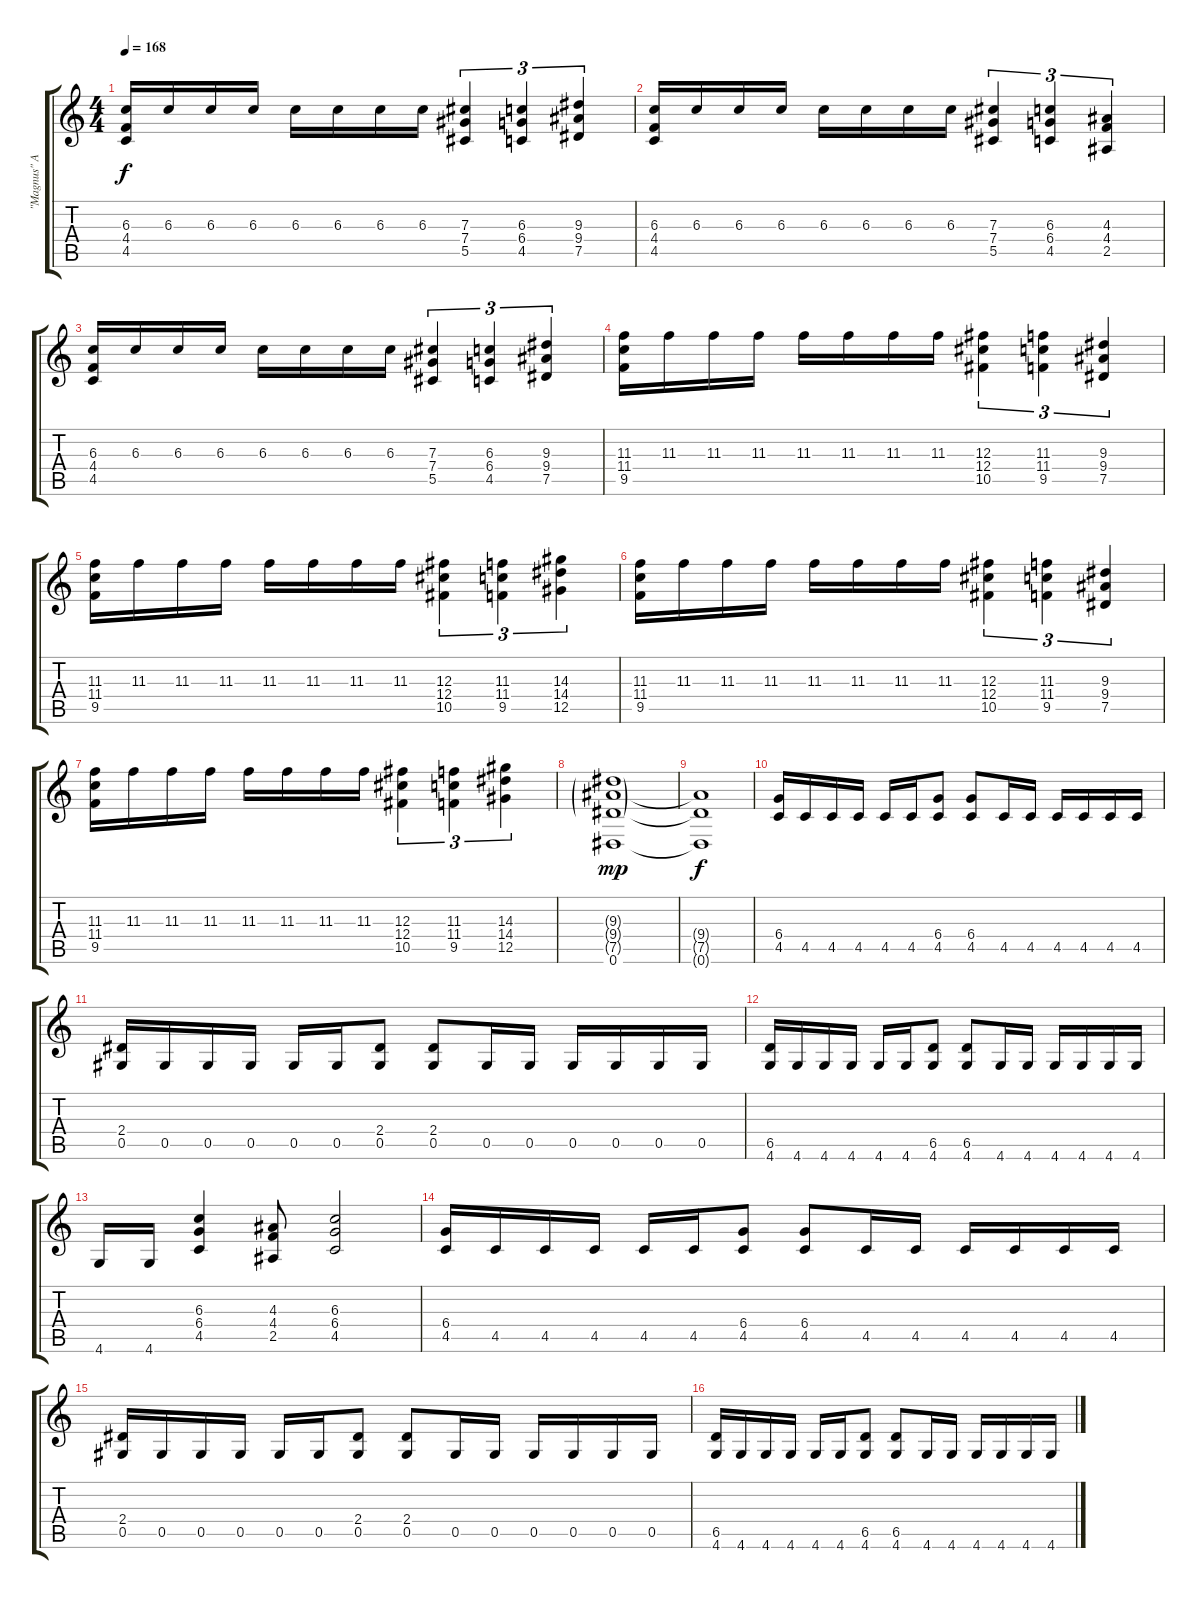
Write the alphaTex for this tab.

\track ("\"Magnus\" Armin Siepen" "\"Magnus\" A") {instrument distortionguitar}
\staff {score tabs}
\tuning (Eb4 Bb3 Gb3 Db3 Ab2 Eb2) {hide}
\ts (4 4)
\tempo 168
\clef g2
\ks c
(6.3 4.4 4.5).16{dy f} 6.3.16 6.3.16 6.3.16 6.3.16 6.3.16 6.3.16 6.3.16 (7.3 7.4 5.5).4{tu (3 2)} (6.3 6.4 4.5).4{tu (3 2)} (9.3 9.4 7.5).4{tu (3 2)} |
(6.3 4.4 4.5).16 6.3.16 6.3.16 6.3.16 6.3.16 6.3.16 6.3.16 6.3.16 (7.3 7.4 5.5).4{tu (3 2)} (6.3 6.4 4.5).4{tu (3 2)} (4.3 4.4 2.5).4{tu (3 2)} |
(6.3 4.4 4.5).16 6.3.16 6.3.16 6.3.16 6.3.16 6.3.16 6.3.16 6.3.16 (7.3 7.4 5.5).4{tu (3 2)} (6.3 6.4 4.5).4{tu (3 2)} (9.3 9.4 7.5).4{tu (3 2)} |
(11.3 11.4 9.5).16 11.3.16 11.3.16 11.3.16 11.3.16 11.3.16 11.3.16 11.3.16 (12.3 12.4 10.5).4{tu (3 2)} (11.3 11.4 9.5).4{tu (3 2)} (9.3 9.4 7.5).4{tu (3 2)} |
(11.3 11.4 9.5).16 11.3.16 11.3.16 11.3.16 11.3.16 11.3.16 11.3.16 11.3.16 (12.3 12.4 10.5).4{tu (3 2)} (11.3 11.4 9.5).4{tu (3 2)} (14.3 14.4 12.5).4{tu (3 2)} |
(11.3 11.4 9.5).16 11.3.16 11.3.16 11.3.16 11.3.16 11.3.16 11.3.16 11.3.16 (12.3 12.4 10.5).4{tu (3 2)} (11.3 11.4 9.5).4{tu (3 2)} (9.3 9.4 7.5).4{tu (3 2)} |
(11.3 11.4 9.5).16 11.3.16 11.3.16 11.3.16 11.3.16 11.3.16 11.3.16 11.3.16 (12.3 12.4 10.5).4{tu (3 2)} (11.3 11.4 9.5).4{tu (3 2)} (14.3 14.4 12.5).4{tu (3 2)} |
(9.3{g} 9.4{g} 7.5{g} 0.6).1{dy mp} |
(9.4{t} 7.5{t} 0.6{t}).1{dy f} |
(6.4 4.5).16 4.5.16 4.5.16 4.5.16 4.5.16 4.5.16 (6.4 4.5).8 (6.4 4.5).8 4.5.16 4.5.16 4.5.16 4.5.16 4.5.16 4.5.16 |
(2.4 0.5).16 0.5.16 0.5.16 0.5.16 0.5.16 0.5.16 (2.4 0.5).8 (2.4 0.5).8 0.5.16 0.5.16 0.5.16 0.5.16 0.5.16 0.5.16 |
(6.5 4.6).16 4.6.16 4.6.16 4.6.16 4.6.16 4.6.16 (6.5 4.6).8 (6.5 4.6).8 4.6.16 4.6.16 4.6.16 4.6.16 4.6.16 4.6.16 |
4.6.16 4.6.16 (6.3 6.4 4.5).4 (4.3 4.4 2.5).8 (6.3 6.4 4.5).2 |
(6.4 4.5).16 4.5.16 4.5.16 4.5.16 4.5.16 4.5.16 (6.4 4.5).8 (6.4 4.5).8 4.5.16 4.5.16 4.5.16 4.5.16 4.5.16 4.5.16 |
(2.4 0.5).16 0.5.16 0.5.16 0.5.16 0.5.16 0.5.16 (2.4 0.5).8 (2.4 0.5).8 0.5.16 0.5.16 0.5.16 0.5.16 0.5.16 0.5.16 |
(6.5 4.6).16 4.6.16 4.6.16 4.6.16 4.6.16 4.6.16 (6.5 4.6).8 (6.5 4.6).8 4.6.16 4.6.16 4.6.16 4.6.16 4.6.16 4.6.16
